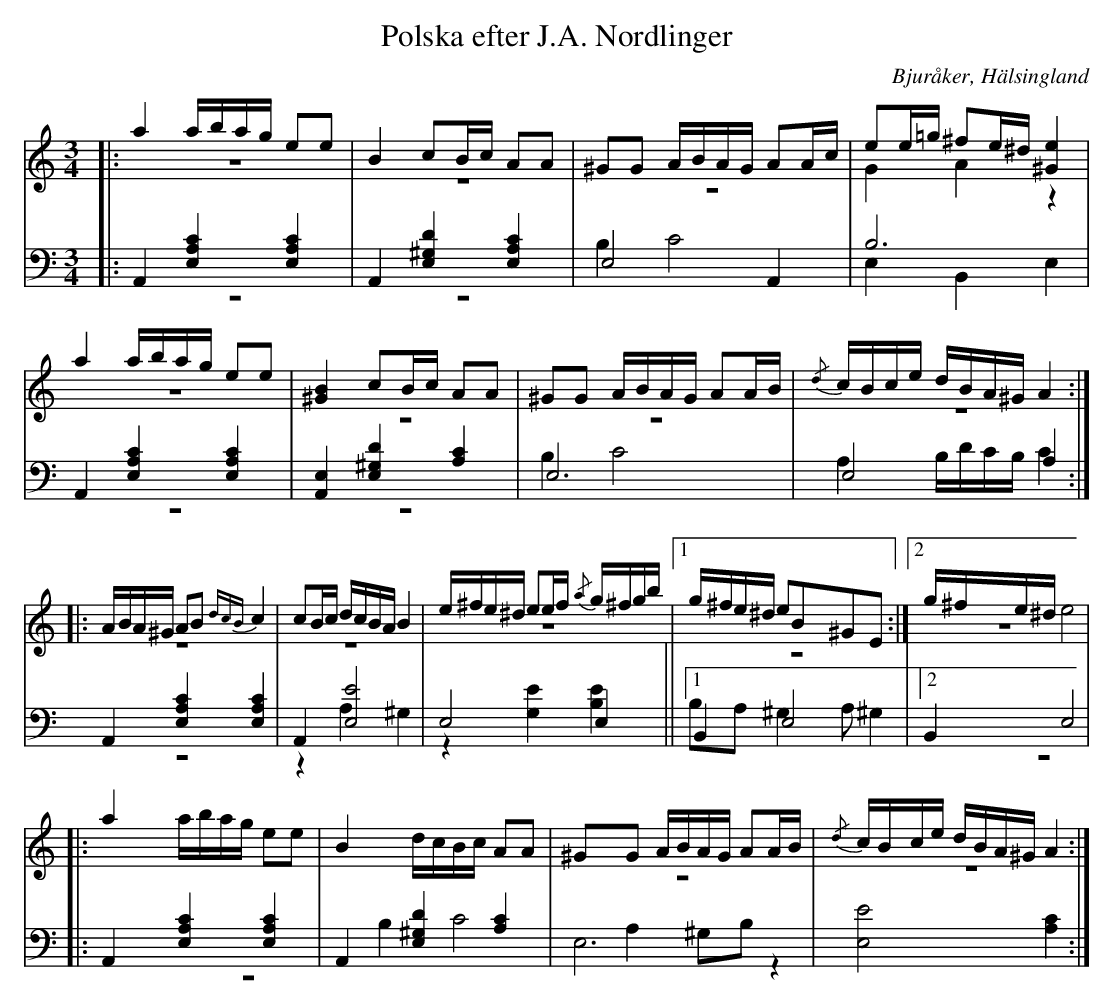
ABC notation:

X:1
T: Polska efter J.A. Nordlinger
O: Bjuråker, Hälsingland
M: 3/4
L: 1/16
K: Am
V:1
V:2 merge
V:3
V:4 merge
V:1
|: a4 abag e2e2|B4 c2Bc A2A2|^G2G2 ABAG A2Ac|e2e=g ^f2e^d [^G4e4]|
a4 abag e2e2|[^G4B4] c2Bc A2A2|^G2G2 ABAG A2AB|{/d}cBce dBA^G A4:|
|:ABA^G A2B2 {dcB}c4|c2Bc dcBA B4|e^fe^d e2ef {/a}g^fgb|1 g^fe^d e2B2^G2E2:|2 g^fe^d e8|
|:a4 abag e2e2|B4 dcBc A2A2|^G2G2 ABAG A2AB|{/d}cBce dBA^G A4:|
V:2
|:z12 |z12|z12|G4 A4 z4|
z12|z12|z12|z12:|
z12|z12|z12||1 z12:|2 z12|
|:z12|z12|z12|z12:|
V:3 clef=bass
|:A,,4 [E,4A,4C4] [E,4A,4C4] |A,,4 [E,4^G,4D4] [E,4A,4C4]|E,8 A,,4|B,12|
A,,4 [E,4A,4C4] [E,4A,4C4]|[A,,4E,4] [E,4^G,4D4] [A,4C4]|E,12|E,8 A,4:|
A,,4 [E,4A,4C4] [E,4A,4C4]|A,,4 [E,8E8]|E,8 E,4||1 B,,4 E,8|2 B,,4 E,8|
|:A,,4 [E,4A,4C4] [E,4A,4C4]|A,,4 [E,4^G,4D4] [A,4C4]|E,12|[E,8E8] [A,4C4]:|
V:4 clef=bass
|:z12 |z12|B,4 C8|E,4 B,,4 E,4|
z12|z12|B,4 C8|A,4 B,DCB, C4:|
z12|z4 A,4 ^G,4|z4 [G,4E4] [B,4E4]||1 B,2A,2 ^G,4:|2 ,2A,2 ^G,4|
|:z12|z12|B,4 C8|A,4 ^G,2B,2 z4:|
